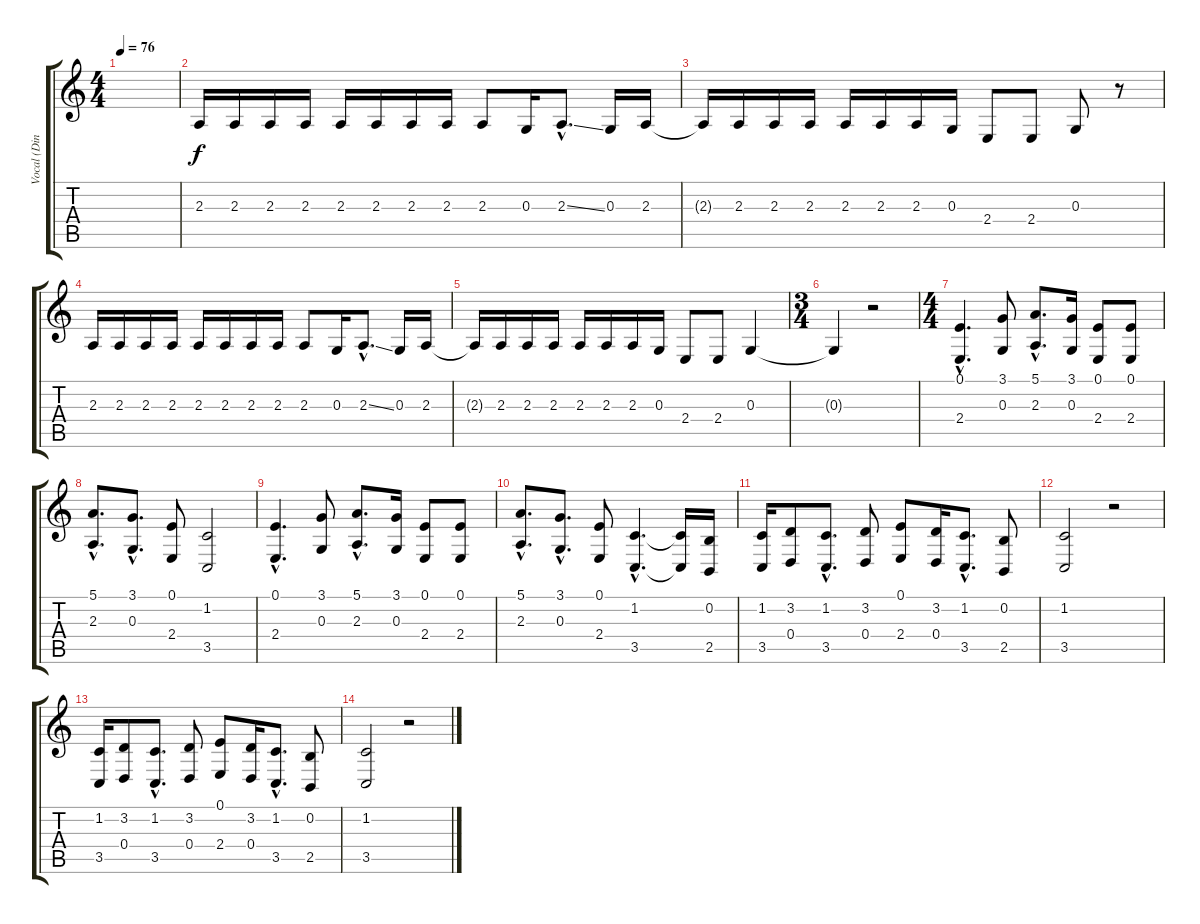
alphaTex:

\track ("Vocal (Dinho)" "Vocal (Din") {instrument lead2sawtooth}
\staff {score tabs}
\tuning (E4 B3 G3 D3 A2 E2) {hide}
\ts (4 4)
\tempo 76
\clef g2
\ks c
|
2.3.16 2.3.16 2.3.16 2.3.16 2.3.16 2.3.16 2.3.16 2.3.16 2.3.8 0.3.16 2.3{ss hac}.8{d} 0.3.16 2.3.16 |
2.3{t}.16 2.3.16 2.3.16 2.3.16 2.3.16 2.3.16 2.3.16 0.3.16 2.4.8 2.4.8 0.3.8 r.8 |
2.3.16 2.3.16 2.3.16 2.3.16 2.3.16 2.3.16 2.3.16 2.3.16 2.3.8 0.3.16 2.3{ss hac}.8{d} 0.3.16 2.3.16 |
2.3{t}.16 2.3.16 2.3.16 2.3.16 2.3.16 2.3.16 2.3.16 0.3.16 2.4.8 2.4.8 0.3.4 |
\ts (3 4)
0.3{t}.4 r.2 |
\ts (4 4)
(0.1{hac} 2.4{hac}).4{d} (3.1 0.3).8 (5.1{hac} 2.3{hac}).8{d} (3.1 0.3).16 (0.1 2.4).8 (0.1 2.4).8 |
(5.1{hac} 2.3{hac}).8{d} (3.1{hac} 0.3{hac}).8{d} (0.1 2.4).8 (1.2 3.5).2 |
(0.1{hac} 2.4{hac}).4{d} (3.1 0.3).8 (5.1{hac} 2.3{hac}).8{d} (3.1 0.3).16 (0.1 2.4).8 (0.1 2.4).8 |
(5.1{hac} 2.3{hac}).8{d} (3.1{hac} 0.3{hac}).8{d} (0.1 2.4).8 (1.2{hac} 3.5{hac}).4{d} (1.2{t} 3.5{t}).16 (0.2 2.5).16 |
(1.2 3.5).16 (3.2 0.4).8 (1.2{hac} 3.5{hac}).8{d} (3.2 0.4).8 (0.1 2.4).8 (3.2 0.4).16 (1.2{hac} 3.5{hac}).8{d} (0.2 2.5).8 |
(1.2 3.5).2 r.2 |
(1.2 3.5).16 (3.2 0.4).8 (1.2{hac} 3.5{hac}).8{d} (3.2 0.4).8 (0.1 2.4).8 (3.2 0.4).16 (1.2{hac} 3.5{hac}).8{d} (0.2 2.5).8 |
(1.2 3.5).2 r.2
